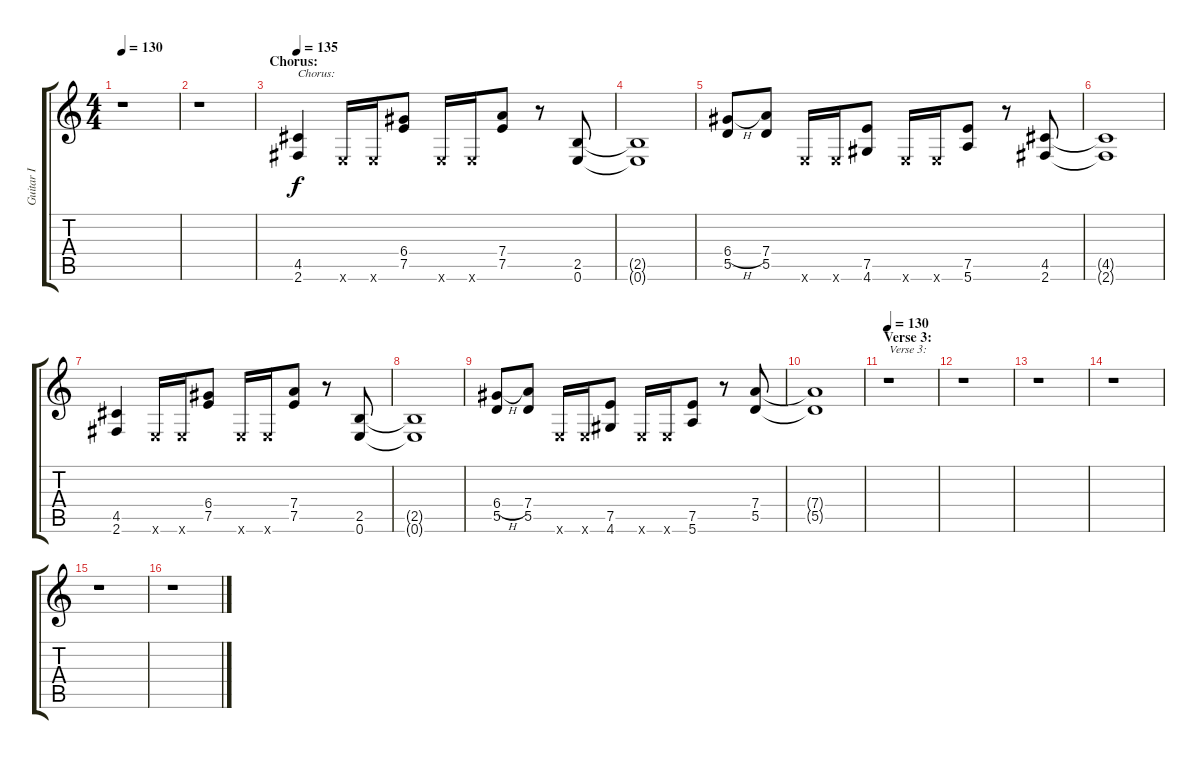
\track ("Guitar I" "Guitar I") {instrument distortionguitar}
\staff {score tabs}
\tuning (E4 B3 G3 D3 A2 E2) {hide}
\ts (4 4)
\tempo 130
\clef g2
\ks c
r.1{dy f} |
r.1 |
\section ("" "Chorus:")
\tempo 135
(4.5 2.6).4{txt "Chorus:"} 0.6{x}.16 0.6{x}.16 (6.4 7.5).8 0.6{x}.16 0.6{x}.16 (7.4 7.5).8 r.8 (2.5 0.6).8 |
(2.5{t} 0.6{t}).1 |
(6.4{h} 5.5).8 (7.4 5.5).8 0.6{x}.16 0.6{x}.16 (7.5 4.6).8 0.6{x}.16 0.6{x}.16 (7.5 5.6).8 r.8 (4.5 2.6).8 |
(4.5{t} 2.6{t}).1 |
(4.5 2.6).4 0.6{x}.16 0.6{x}.16 (6.4 7.5).8 0.6{x}.16 0.6{x}.16 (7.4 7.5).8 r.8 (2.5 0.6).8 |
(2.5{t} 0.6{t}).1 |
(6.4{h} 5.5).8 (7.4 5.5).8 0.6{x}.16 0.6{x}.16 (7.5 4.6).8 0.6{x}.16 0.6{x}.16 (7.5 5.6).8 r.8 (7.4 5.5).8 |
(7.4{t} 5.5{t}).1 |
\section ("" "Verse 3:")
\tempo 130
r.1{txt "Verse 3:"} |
r.1 |
r.1 |
r.1 |
r.1 |
r.1
